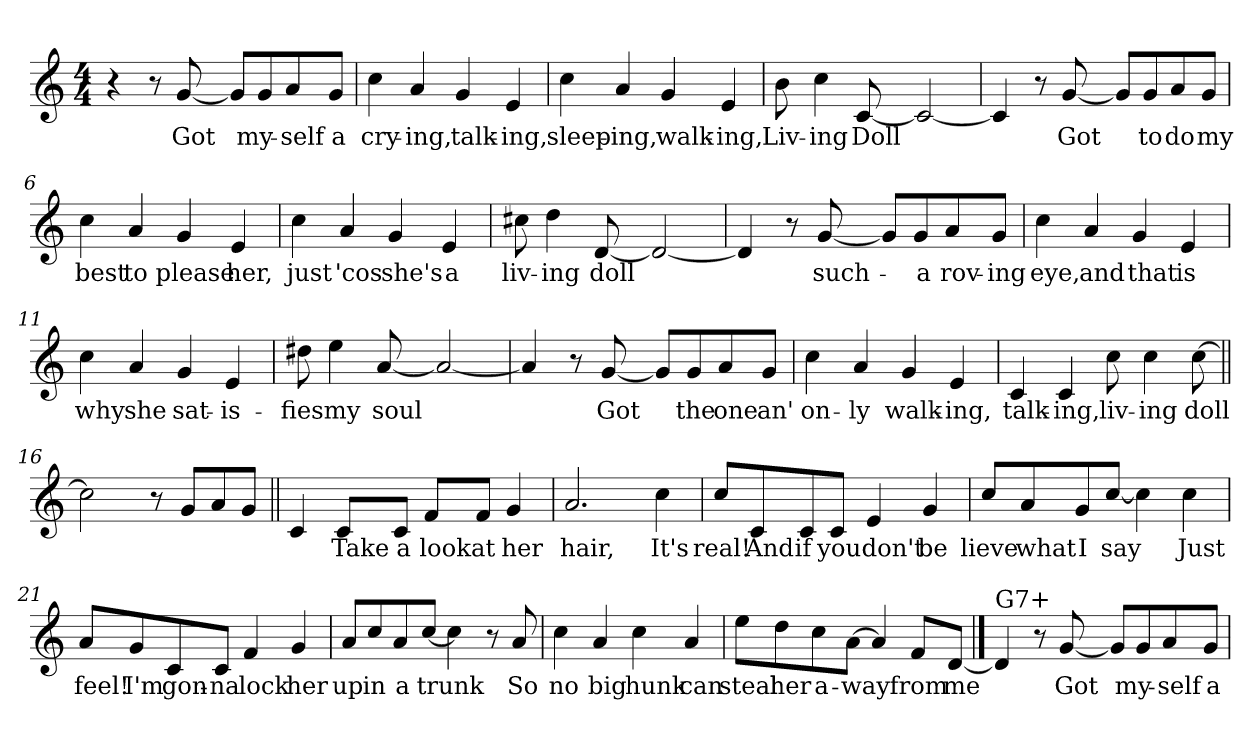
**kern	**text
*part1	*part1
*staff1	*staff1
*clefG2	*
*k[]	*
*C:	*
*M4/4	*
=1||	=1||
4r	.
8r	.
[8g/	Got
8g/L]	.
8g/	my-
8a/	-self
8g/J	a
=2	=2
4cc\	cry-
4a/	-ing,
4g/	talk-
4e/	-ing,
=3	=3
4cc\	sleep-
4a/	-ing,
4g/	walk-
4e/	-ing,
=4	=4
8b\	Liv-
4cc\	-ing
[8c/	Doll
2c/_	.
!!LO:LB:g=z
=5	=5
4c/]	.
8r	.
[8g/	Got
8g/L]	.
8g/	to
8a/	do
8g/J	my
=6	=6
4cc\	best
4a/	to
4g/	please
4e/	her,
=7	=7
4cc\	just
4a/	'cos
4g/	she's
4e/	a
=8	=8
8cc#X\	liv-
4dd\	-ing
[8d/	doll
2d/_	.
!!LO:LB:g=z
=9	=9
4d/]	.
8r	.
[8g/	such-
8g/L]	.
8g/	-a
8a/	rov-
8g/J	-ing
=10	=10
4cc\	eye,
4a/	and
4g/	that
4e/	is
=11	=11
4cc\	why
4a/	she
4g/	sat-
4e/	-is-
=12	=12
8dd#X\	-fies
4ee\	my
[8a/	soul
2a/_	.
!!LO:LB:g=z
=13	=13
4a/]	.
8r	.
[8g/	Got
8g/L]	.
8g/	the
8a/	one
8g/J	an'
=14	=14
4cc\	on-
4a/	-ly
4g/	walk-
4e/	-ing,
=15	=15
4c/	talk-
4c/	-ing,
8cc\	liv-
4cc\	-ing
[8cc\	doll
=16||	=16||
2cc\]	.
8r	.
8g/L	.
8a/	.
8g/J	.
!!LO:LB:g=z
=17||	=17||
4c/	.
8c/L	Take
8c/J	a
8f/L	look
8f/J	at
4g/	her
=18	=18
2.a/	hair,
4cc\	It's
=19	=19
8cc/L	real!
8c/	And
8c/	if
8c/J	you
4e/	don't
4g/	be
=20	=20
8cc/L	lieve
8a/	what
8g/	I
[8cc/J	say
4cc\]	.
4cc\	Just
!!LO:LB:g=z
=21	=21
8a/L	feel!
8g/	I'm
8c/	gon-
8c/J	-na
4f/	lock
4g/	her
=22	=22
8a/L	up
8cc/	in
8a/	a
[8cc/J	trunk
4cc\]	.
8r	.
8a/	So
=23	=23
4cc\	no
4a/	big
4cc\	hunk
4a/	can
=24	=24
8ee\L	steal
8dd\	her
8cc\	a-
[8a\J	-way
4a/]	.
8f/L	from
[8d/J	me
!!LO:LB:g=z
==25	==25
!LO:TX:a:t=G7+	!
4d/]	.
8r	.
[8g/	Got
8g/L]	.
8g/	my-
8a/	-self
8g/J	a
=	=
*-	*-
